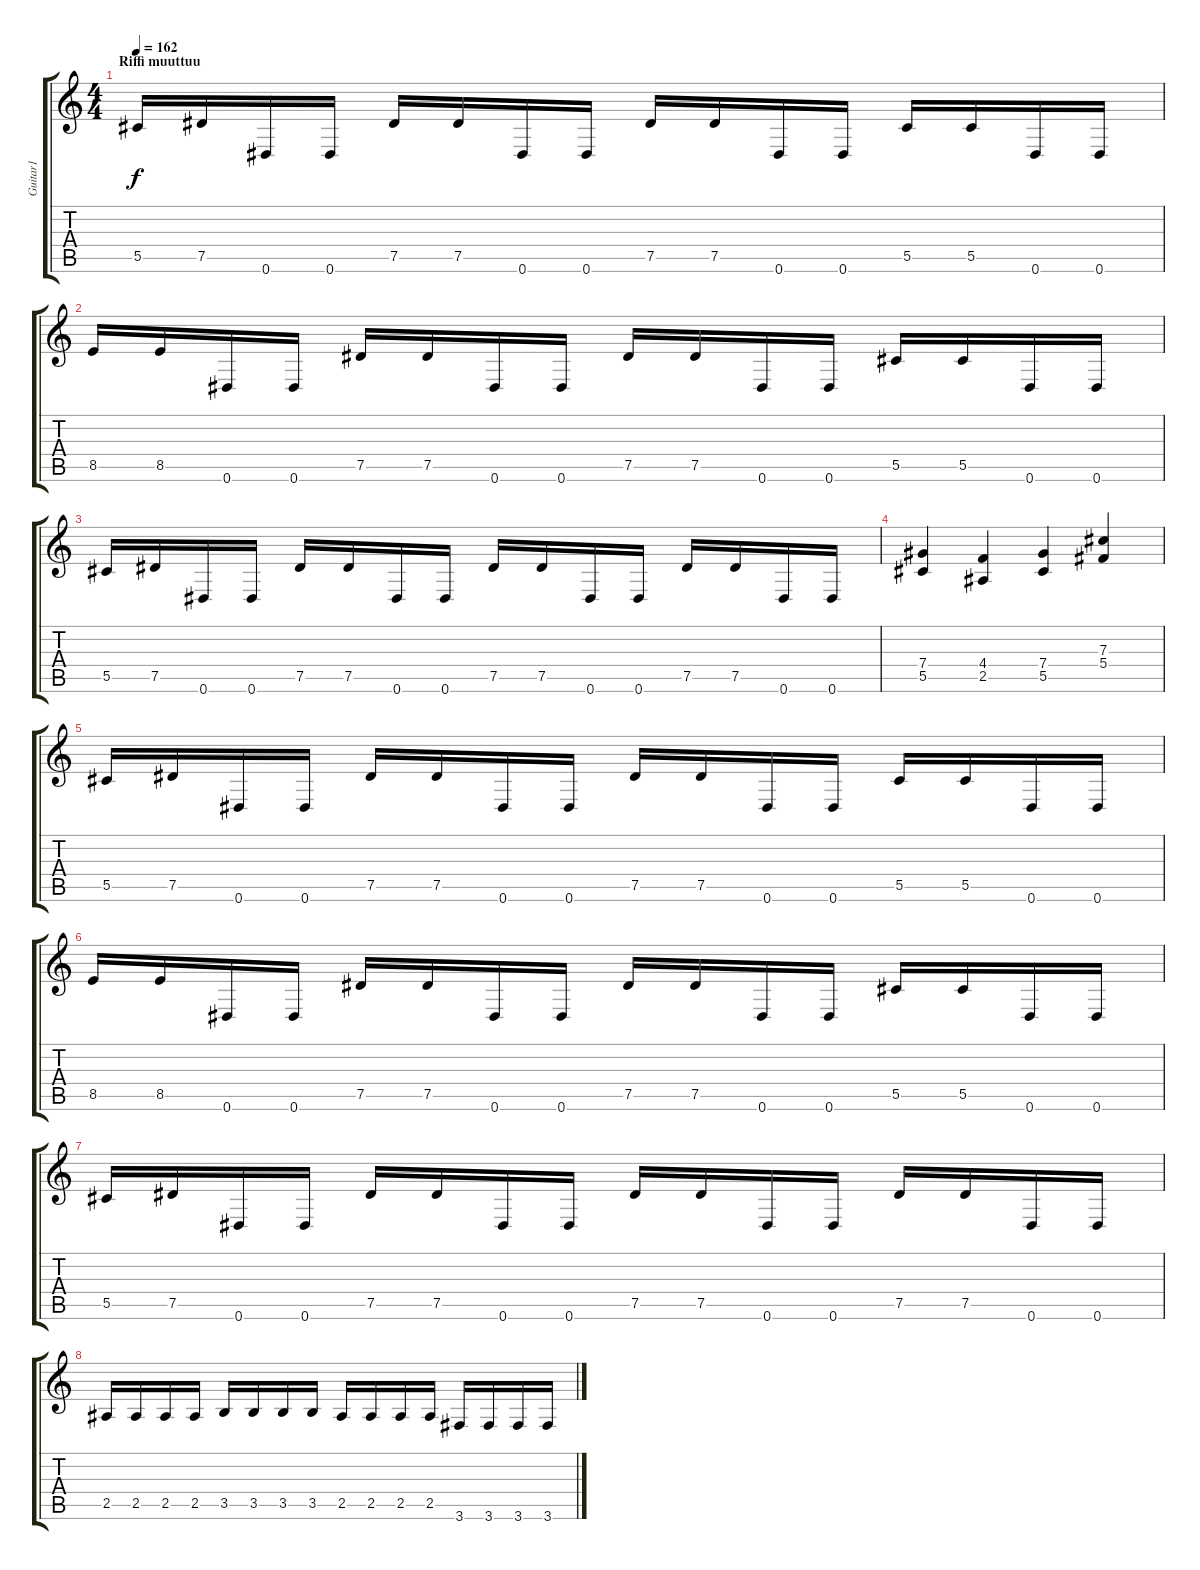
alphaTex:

\track ("Guitar1" "Guitar1") {instrument distortionguitar}
\staff {score tabs}
\tuning (Eb4 Bb3 Gb3 Db3 Ab2 Eb2) {hide}
\ts (4 4)
\section ("" "Riffi muuttuu")
\tempo 162
\clef g2
\ks c
5.5.16{dy f} 7.5.16 0.6.16 0.6.16 7.5.16 7.5.16 0.6.16 0.6.16 7.5.16 7.5.16 0.6.16 0.6.16 5.5.16 5.5.16 0.6.16 0.6.16 |
8.5.16 8.5.16 0.6.16 0.6.16 7.5.16 7.5.16 0.6.16 0.6.16 7.5.16 7.5.16 0.6.16 0.6.16 5.5.16 5.5.16 0.6.16 0.6.16 |
5.5.16 7.5.16 0.6.16 0.6.16 7.5.16 7.5.16 0.6.16 0.6.16 7.5.16 7.5.16 0.6.16 0.6.16 7.5.16 7.5.16 0.6.16 0.6.16 |
(7.4 5.5).4 (4.4 2.5).4 (7.4 5.5).4 (7.3 5.4).4 |
5.5.16 7.5.16 0.6.16 0.6.16 7.5.16 7.5.16 0.6.16 0.6.16 7.5.16 7.5.16 0.6.16 0.6.16 5.5.16 5.5.16 0.6.16 0.6.16 |
8.5.16 8.5.16 0.6.16 0.6.16 7.5.16 7.5.16 0.6.16 0.6.16 7.5.16 7.5.16 0.6.16 0.6.16 5.5.16 5.5.16 0.6.16 0.6.16 |
5.5.16 7.5.16 0.6.16 0.6.16 7.5.16 7.5.16 0.6.16 0.6.16 7.5.16 7.5.16 0.6.16 0.6.16 7.5.16 7.5.16 0.6.16 0.6.16 |
2.5.16 2.5.16 2.5.16 2.5.16 3.5.16 3.5.16 3.5.16 3.5.16 2.5.16 2.5.16 2.5.16 2.5.16 3.6.16 3.6.16 3.6.16 3.6.16
